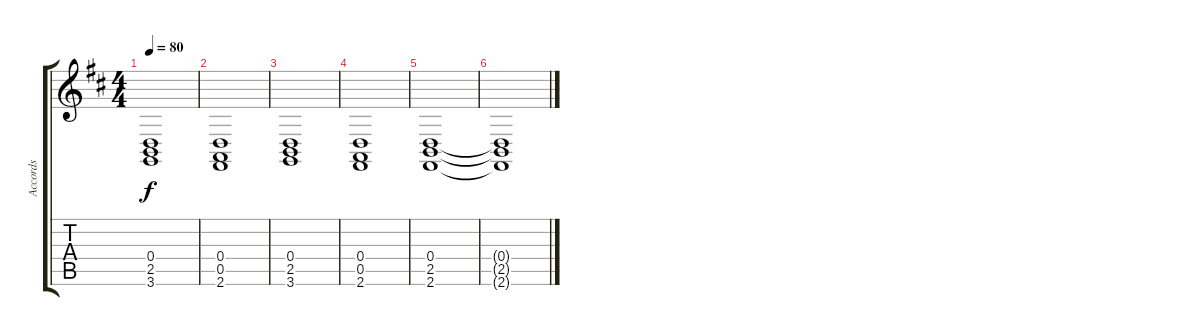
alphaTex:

\track ("Accords" "Accords") {instrument drawbarorgan}
\staff {score tabs}
\tuning (E4 B3 G3 D3 A2 E2) {hide}
\ts (4 4)
\tempo 80
\clef g2
\ks d
(0.4 2.5 3.6).1{dy f} |
(0.4 0.5 2.6).1 |
(0.4 2.5 3.6).1 |
(0.4 0.5 2.6).1 |
(0.4 2.5 2.6).1 |
(0.4{t} 2.5{t} 2.6{t}).1
